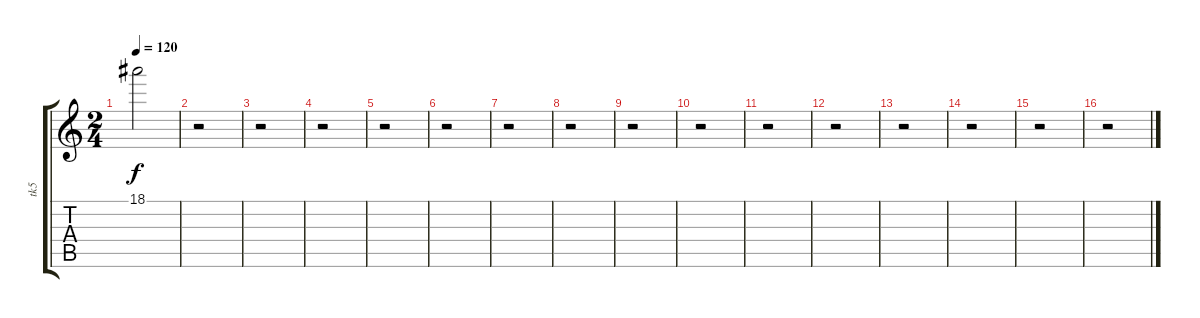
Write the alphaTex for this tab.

\track ("tk5" "tk5") {instrument overdrivenguitar}
\staff {score tabs}
\tuning (E4 B3 G3 D3 A2 E2) {hide}
\ts (2 4)
\tempo 120
\clef g2
\ks c
18.1{t}.2{dy f} |
r.2 |
r.2 |
r.2 |
r.2 |
r.2 |
r.2 |
r.2 |
r.2 |
r.2 |
r.2 |
r.2 |
r.2 |
r.2 |
r.2 |
r.2
